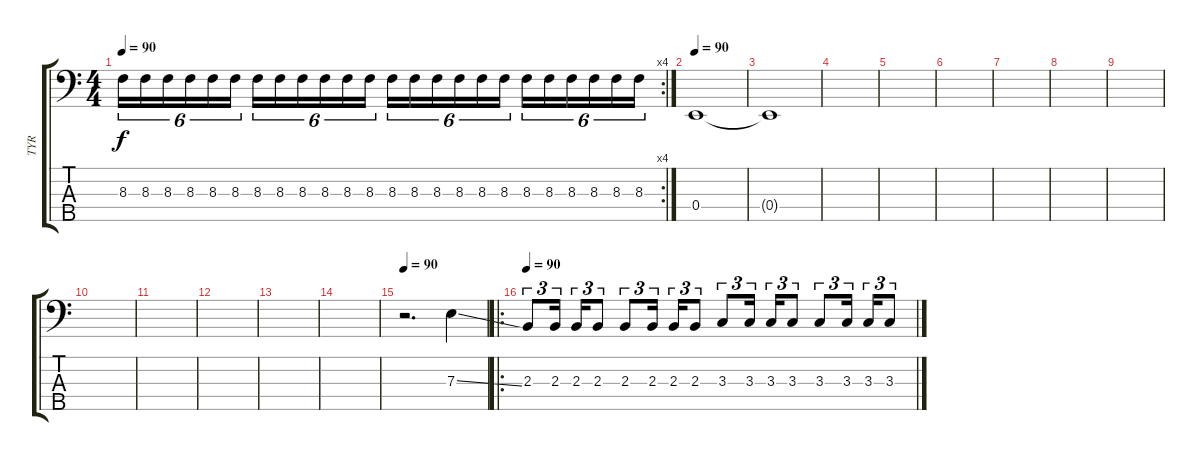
\track ("TYR" "TYR") {instrument electricbassfinger}
\staff {score tabs}
\tuning (G2 D2 A1 E1 B0) {hide}
\rc 4
\ts (4 4)
\tempo 90
\clef f4
\ks c
8.3.16{tu (6 4) dy f} 8.3.16{tu (6 4)} 8.3.16{tu (6 4)} 8.3.16{tu (6 4)} 8.3.16{tu (6 4)} 8.3.16{tu (6 4)} 8.3.16{tu (6 4)} 8.3.16{tu (6 4)} 8.3.16{tu (6 4)} 8.3.16{tu (6 4)} 8.3.16{tu (6 4)} 8.3.16{tu (6 4)} 8.3.16{tu (6 4)} 8.3.16{tu (6 4)} 8.3.16{tu (6 4)} 8.3.16{tu (6 4)} 8.3.16{tu (6 4)} 8.3.16{tu (6 4)} 8.3.16{tu (6 4)} 8.3.16{tu (6 4)} 8.3.16{tu (6 4)} 8.3.16{tu (6 4)} 8.3.16{tu (6 4)} 8.3.16{tu (6 4)} |
\tempo 90
0.4.1 |
0.4{t}.1 |
|
|
|
|
|
|
|
|
|
|
|
\tempo 90
r.2{d} 7.3{ss}.4 |
\ro
\tempo 90
2.3.8{tu (3 2)} 2.3.16{tu (3 2)} 2.3.16{tu (3 2)} 2.3.8{tu (3 2)} 2.3.8{tu (3 2)} 2.3.16{tu (3 2)} 2.3.16{tu (3 2)} 2.3.8{tu (3 2)} 3.3.8{tu (3 2)} 3.3.16{tu (3 2)} 3.3.16{tu (3 2)} 3.3.8{tu (3 2)} 3.3.8{tu (3 2)} 3.3.16{tu (3 2)} 3.3.16{tu (3 2)} 3.3.8{tu (3 2)}
